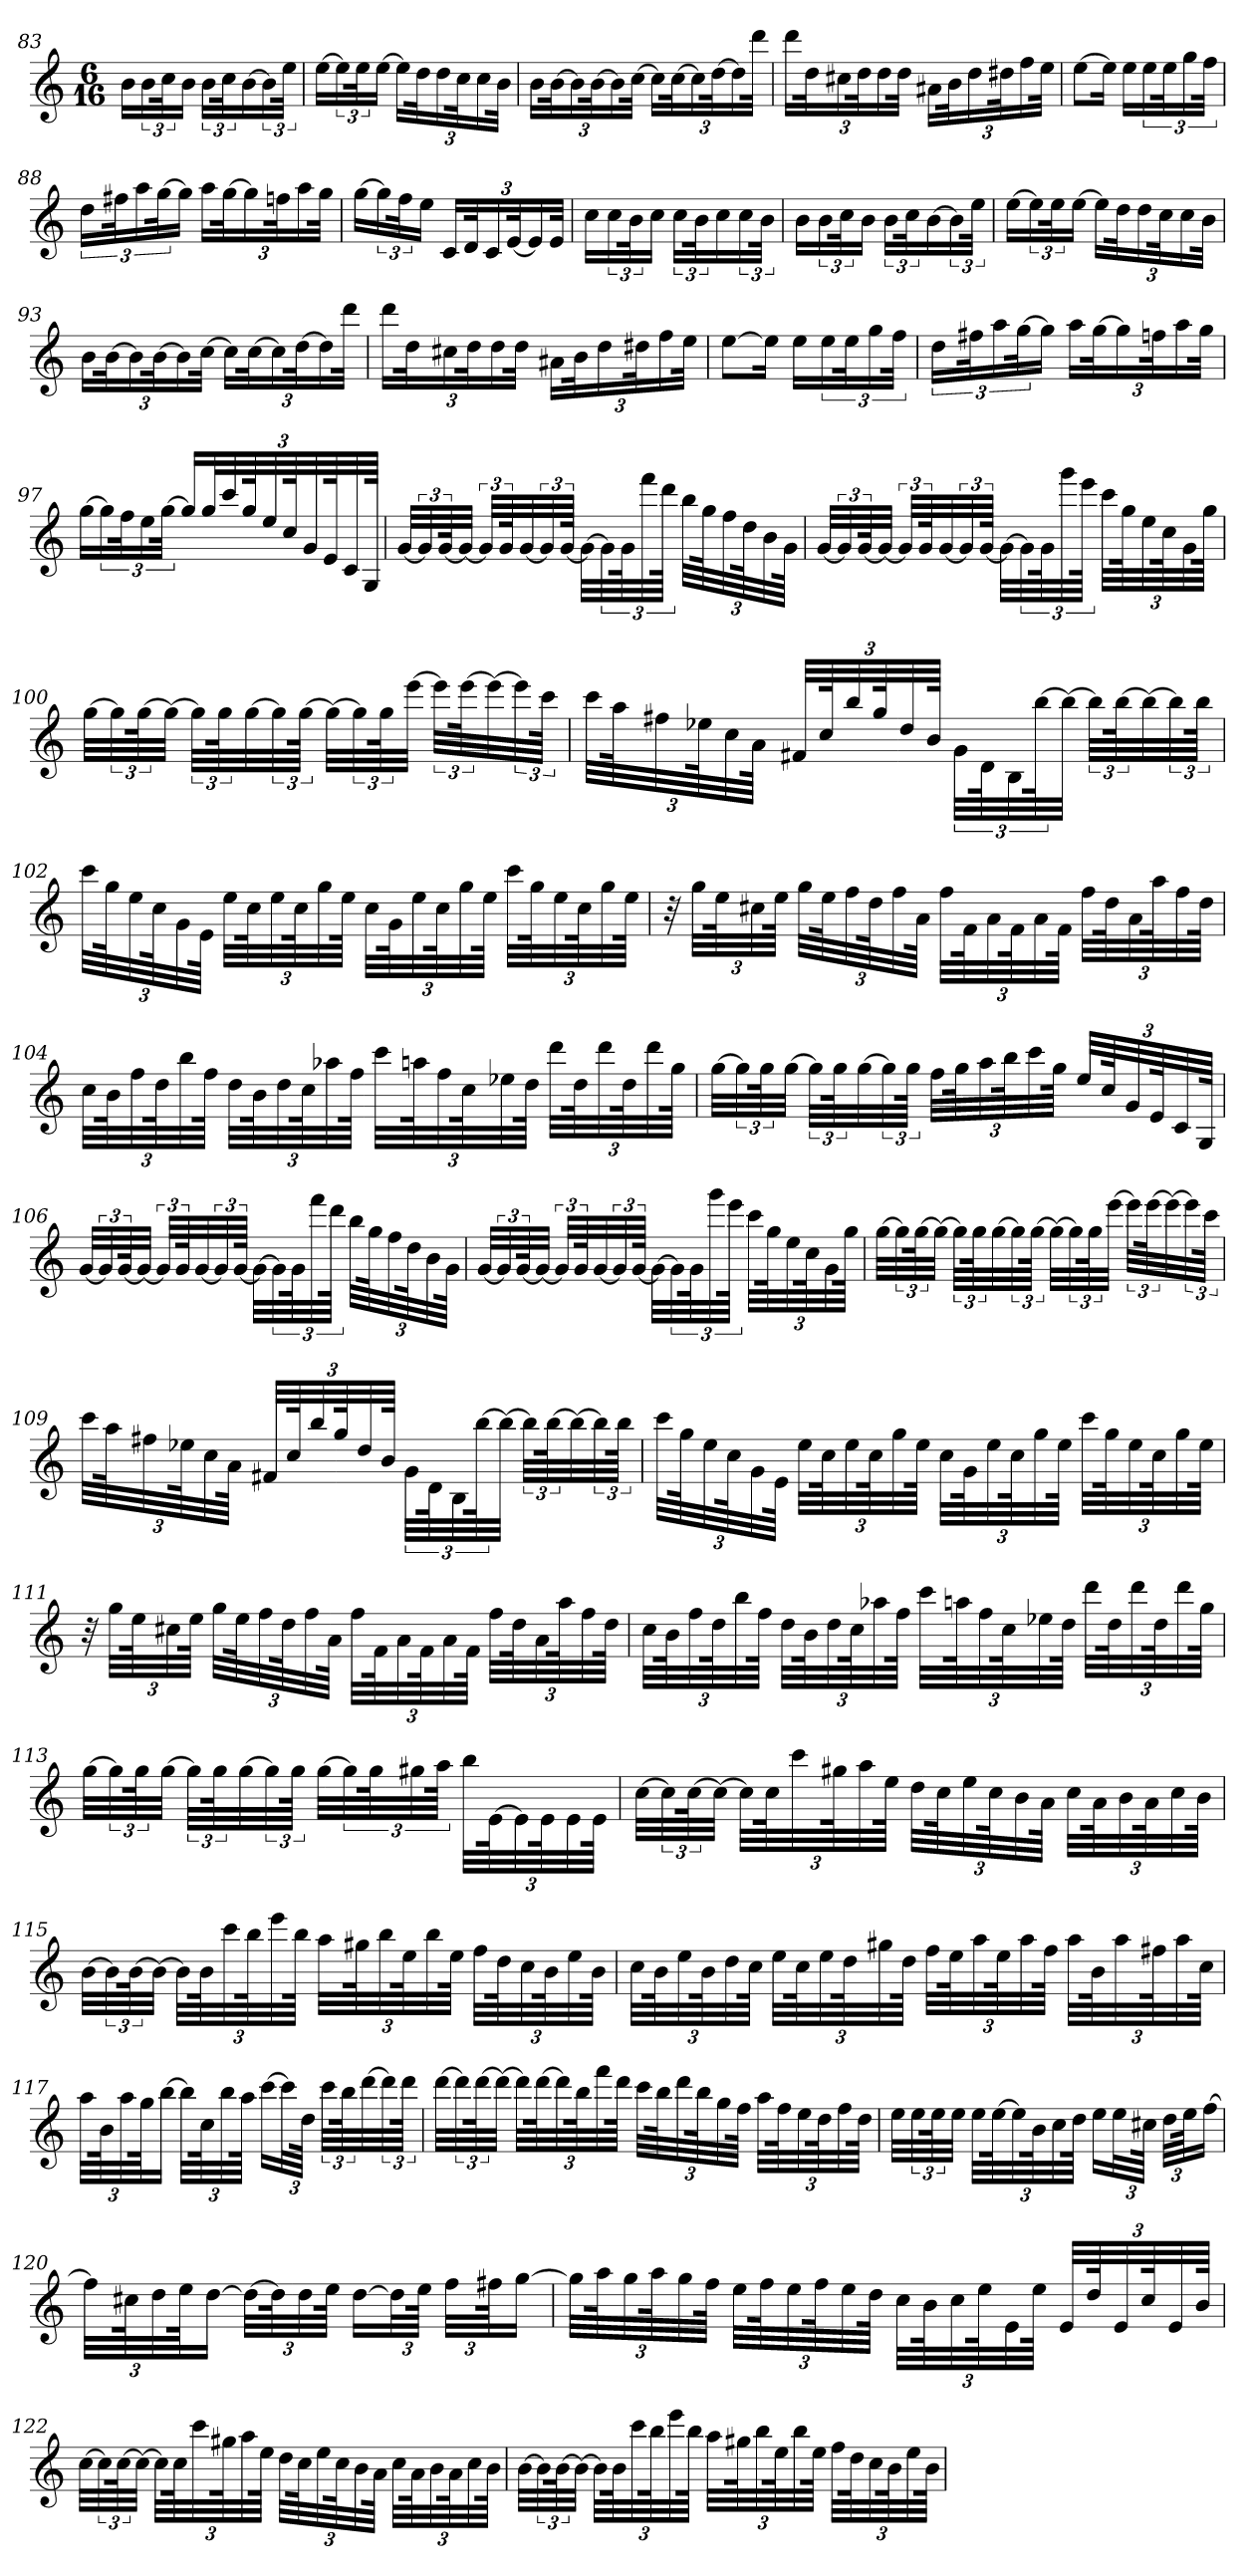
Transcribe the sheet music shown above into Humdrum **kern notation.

**kern
*part1
*staff1
*clefG2
*k[]
*C:
*M6/16
=83
16b\LL
24b\
48cc\K
16b\JJ
24b\LL
48cc\K
[16b\
24b\]
48ee\JJk
=84
[16ee\LL
24ee\]
48ee\K
[16ee\JJ
24ee\LL]
48dd\K
24dd\
48cc\K
24cc\
48b\JJk
=85
24b\LL
[48b\K
24b\]
[48b\K
24b\]
[48cc\JJk
24cc\LL]
[48cc\K
24cc\]
[48dd\K
24dd\]
48ddd\JJk
=86
24ddd\LL
48dd\K
24cc#X\
48dd\K
24dd\
48dd\JJk
24a#X\LL
48b\K
24dd\
48dd#X\K
24ff\
48ee\JJk
=87
[8ee\L
16ee\Jk]
16ee\LL
24ee\
48ee\K
24gg\
48ff\JJk
=88
24dd\LL
48ff#X\K
24aa\
[48gg\K
16gg\JJ]
24aa\LL
[48gg\K
24gg\]
48ffn\K
24aa\
48gg\JJk
=89
[16gg\LL
24gg\]
48ff\K
16ee\JJ
24c/LL
48d/K
24c/
[48e/K
24e/]
48e/JJk
=90
16cc\LL
24cc\
48b\K
16cc\JJ
24cc\LL
48b\K
16cc\
24cc\
48b\JJk
=91
16b\LL
24b\
48cc\K
16b\JJ
24b\LL
48cc\K
[16b\
24b\]
48ee\JJk
=92
[16ee\LL
24ee\]
48ee\K
[16ee\JJ
24ee\LL]
48dd\K
24dd\
48cc\K
24cc\
48b\JJk
=93
24b\LL
[48b\K
24b\]
[48b\K
24b\]
[48cc\JJk
24cc\LL]
[48cc\K
24cc\]
[48dd\K
24dd\]
48ddd\JJk
=94
24ddd\LL
48dd\K
24cc#X\
48dd\K
24dd\
48dd\JJk
24a#X\LL
48b\K
24dd\
48dd#X\K
24ff\
48ee\JJk
=95
[8ee\L
16ee\Jk]
16ee\LL
24ee\
48ee\K
24gg\
48ff\JJk
=96
24dd\LL
48ff#X\K
24aa\
[48gg\K
16gg\JJ]
24aa\LL
[48gg\K
24gg\]
48ffn\K
24aa\
48gg\JJk
=97
[16gg\LL
24gg\]
48ff\K
24ee\
[48gg\JJk
24gg/LL]
48gg/L
*M12/32
*MM30
48ccc/
96gg/K
48ee/
96cc/K
48g/
96e/K
48c/
96G/JJJk
=98
[32g/LLL
48g/]
[96g/K
32g/JJJ_
48g/LLL]
96g/K
[32g/
48g/]
[96g/JJJk
32g\LLL_
48g\]
96g\K
48fff\
96ddd\JJJk
48bb\LLL
96gg\K
48ff\
96dd\K
48b\
96g\JJJk
=99
[32g/LLL
48g/]
[96g/K
32g/JJJ_
48g/LLL]
96g/K
[32g/
48g/]
[96g/JJJk
32g\LLL_
48g\]
96g\K
48ggg\
96eee\JJJk
48ccc\LLL
96gg\K
48ee\
96cc\K
48g\
96gg\JJJk
=100
[32gg\LLL
48gg\]
[96gg\K
32gg\JJJ_
48gg\LLL]
96gg\K
[32gg\
48gg\]
[96gg\JJJk
32gg\LLL_
48gg\]
96gg\K
[32eee\JJJ
48eee\LLL]
[96eee\K
32eee\_
48eee\]
96ccc\JJJk
=101
48ccc\LLL
96aa\K
48ff#X\
96ee-X\K
48cc\
96a\JJJk
48f#X/LLL
96cc/K
48bb/
96gg/K
48dd/
96b/JJJk
48g\LLL
96d\K
48B\
[96bb\K
32bb\JJJ_
48bb\LLL]
[96bb\K
32bb\_
48bb\]
96bb\JJJk
=102
48ccc\LLL
96gg\K
48ee\
96cc\K
48g\
96e\JJJk
48ee\LLL
96cc\K
48ee\
96cc\K
48gg\
96ee\JJJk
48cc\LLL
96g\K
48ee\
96cc\K
48gg\
96ee\JJJk
48ccc\LLL
96gg\K
48ee\
96cc\K
48gg\
96ee\JJJk
=103
32r
48gg\LLL
96ee\K
48cc#X\
96ee\JJJk
48gg\LLL
96ee\K
48ff\
96dd\K
48ff\
96a\JJJk
48ff\LLL
96f\K
48a\
96f\K
48a\
96f\JJJk
48ff\LLL
96dd\K
48a\
96aa\K
48ff\
96dd\JJJk
=104
48cc\LLL
96b\K
48ff\
96dd\K
48bb\
96ff\JJJk
48dd\LLL
96b\K
48dd\
96cc\K
48aa-X\
96ff\JJJk
48ccc\LLL
96aan\K
48ff\
96cc\K
48ee-X\
96dd\JJJk
48ddd\LLL
96dd\K
48ddd\
96dd\K
48ddd\
96gg\JJJk
=105
[32gg\LLL
48gg\]
96gg\K
[32gg\JJJ
48gg\LLL]
96gg\K
[32gg\
48gg\]
96gg\JJJk
48ff\LLL
96gg\K
48aa\
96bb\K
*M12/32
48ccc\
96gg\JJJk
48ee/LLL
96cc/K
48g/
96e/K
48c/
96G/JJJk
=106
[32g/LLL
48g/]
[96g/K
32g/JJJ_
48g/LLL]
96g/K
[32g/
48g/]
[96g/JJJk
32g\LLL_
48g\]
96g\K
48fff\
96ddd\JJJk
48bb\LLL
96gg\K
48ff\
96dd\K
48b\
96g\JJJk
=107
[32g/LLL
48g/]
[96g/K
32g/JJJ_
48g/LLL]
96g/K
[32g/
48g/]
[96g/JJJk
32g\LLL_
48g\]
96g\K
48ggg\
96eee\JJJk
48ccc\LLL
96gg\K
48ee\
96cc\K
48g\
96gg\JJJk
=108
[32gg\LLL
48gg\]
[96gg\K
32gg\JJJ_
48gg\LLL]
96gg\K
[32gg\
48gg\]
[96gg\JJJk
32gg\LLL_
48gg\]
96gg\K
[32eee\JJJ
48eee\LLL]
[96eee\K
32eee\_
48eee\]
96ccc\JJJk
=109
48ccc\LLL
96aa\K
48ff#X\
96ee-X\K
48cc\
96a\JJJk
48f#X/LLL
96cc/K
48bb/
96gg/K
48dd/
96b/JJJk
48g\LLL
96d\K
48B\
[96bb\K
32bb\JJJ_
48bb\LLL]
[96bb\K
32bb\_
48bb\]
96bb\JJJk
=110
48ccc\LLL
96gg\K
48ee\
96cc\K
48g\
96e\JJJk
48ee\LLL
96cc\K
48ee\
96cc\K
48gg\
96ee\JJJk
48cc\LLL
96g\K
48ee\
96cc\K
48gg\
96ee\JJJk
48ccc\LLL
96gg\K
48ee\
96cc\K
48gg\
96ee\JJJk
=111
32r
48gg\LLL
96ee\K
48cc#X\
96ee\JJJk
48gg\LLL
96ee\K
48ff\
96dd\K
48ff\
96a\JJJk
48ff\LLL
96f\K
48a\
96f\K
48a\
96f\JJJk
48ff\LLL
96dd\K
48a\
96aa\K
48ff\
96dd\JJJk
=112
48cc\LLL
96b\K
48ff\
96dd\K
48bb\
96ff\JJJk
48dd\LLL
96b\K
48dd\
96cc\K
48aa-X\
96ff\JJJk
48ccc\LLL
96aan\K
48ff\
96cc\K
48ee-X\
96dd\JJJk
48ddd\LLL
96dd\K
48ddd\
96dd\K
48ddd\
96gg\JJJk
=113
[32gg\LLL
48gg\]
96gg\K
[32gg\JJJ
48gg\LLL]
96gg\K
[32gg\
48gg\]
96gg\JJJk
[32gg\LLL
48gg\]
96gg\K
48gg#X\
96aa\JJJk
48bb\LLL
[96e\K
48e\]
96e\K
48e\
96e\JJJk
=114
[32cc\LLL
48cc\]
[96cc\K
32cc\JJJ_
48cc\LLL]
96cc\K
48ccc\
96gg#X\K
48aa\
96ee\JJJk
48dd\LLL
96cc\K
48ee\
96cc\K
48b\
96a\JJJk
48cc\LLL
96a\K
48b\
96a\K
48cc\
96b\JJJk
=115
[32b\LLL
48b\]
[96b\K
32b\JJJ_
48b\LLL]
96b\K
48ccc\
96bb\K
48eee\
96bb\JJJk
48aa\LLL
96gg#X\K
48bb\
96ee\K
48bb\
96ee\JJJk
48ff\LLL
96dd\K
48cc\
96b\K
48ee\
96b\JJJk
=116
48cc\LLL
96b\K
48ee\
96b\K
48dd\
96cc\JJJk
48ee\LLL
96cc\K
48ee\
96dd\K
48gg#X\
96dd\JJJk
48ff\LLL
96ee\K
48aa\
96ee\K
48aa\
96ff\JJJk
48aa\LLL
96b\K
48aa\
96ff#X\K
48aa\
96cc\JJJk
=117
48aa\LLL
96b\K
48aa\
96gg\Jk
[16bb\JJ
48bb\LLL]
96cc\K
48bb\
96aa\JJJk
[16ccc\LL
48ccc\L]
96dd\JJJk
48ccc\LLL
96bb\K
[32ddd\
48ddd\]
96ddd\JJJk
=118
[32ddd\LLL
48ddd\]
[96ddd\K
32ddd\JJJ_
48ddd\LLL]
[96ddd\K
48ddd\]
96bb\K
48fff\
96ddd\JJJk
48ccc\LLL
96bb\K
48ddd\
96bb\K
48gg\
96ff\JJJk
48aa\LLL
96ff\K
48ee\
96dd\K
48ff\
96dd\JJJk
=119
32ee\LLL
48ee\
96ee\K
32ee\JJJ
48ee\LLL
[96ee\K
48ee\]
96b\K
48cc\
96dd\JJJk
16ee\LL
48ee\L
96cc#X\JJJk
48dd\LLL
96ee\Jk
[16ff\JJ
=120
48ff\LLL]
96cc#X\K
48dd\
96ee\Jk
[16dd\JJ
48dd\LLL_
96dd\K]
48dd\
96ee\JJJk
[16dd\LL
48dd\L]
96ee\JJJk
48ff\LLL
96ff#X\Jk
[16gg\JJ
=121
48gg\LLL]
96aa\K
48gg\
96aa\K
48gg\
96ff\JJJk
48ee\LLL
96ff\K
48ee\
96ff\K
48ee\
96dd\JJJk
48cc\LLL
96b\K
48cc\
96ee\K
48e\
96ee\JJJk
48e/LLL
96dd/K
48e/
96cc/K
48e/
96b/JJJk
=122
[32cc\LLL
48cc\]
[96cc\K
32cc\JJJ_
48cc\LLL]
96cc\K
48ccc\
96gg#X\K
48aa\
96ee\JJJk
48dd\LLL
96cc\K
48ee\
96cc\K
48b\
96a\JJJk
48cc\LLL
96a\K
48b\
96a\K
48cc\
96b\JJJk
=123
[32b\LLL
48b\]
[96b\K
32b\JJJ_
48b\LLL]
96b\K
48ccc\
96bb\K
48eee\
96bb\JJJk
48aa\LLL
96gg#X\K
48bb\
96ee\K
48bb\
96ee\JJJk
48ff\LLL
96dd\K
48cc\
96b\K
48ee\
96b\JJJk
=
*-
